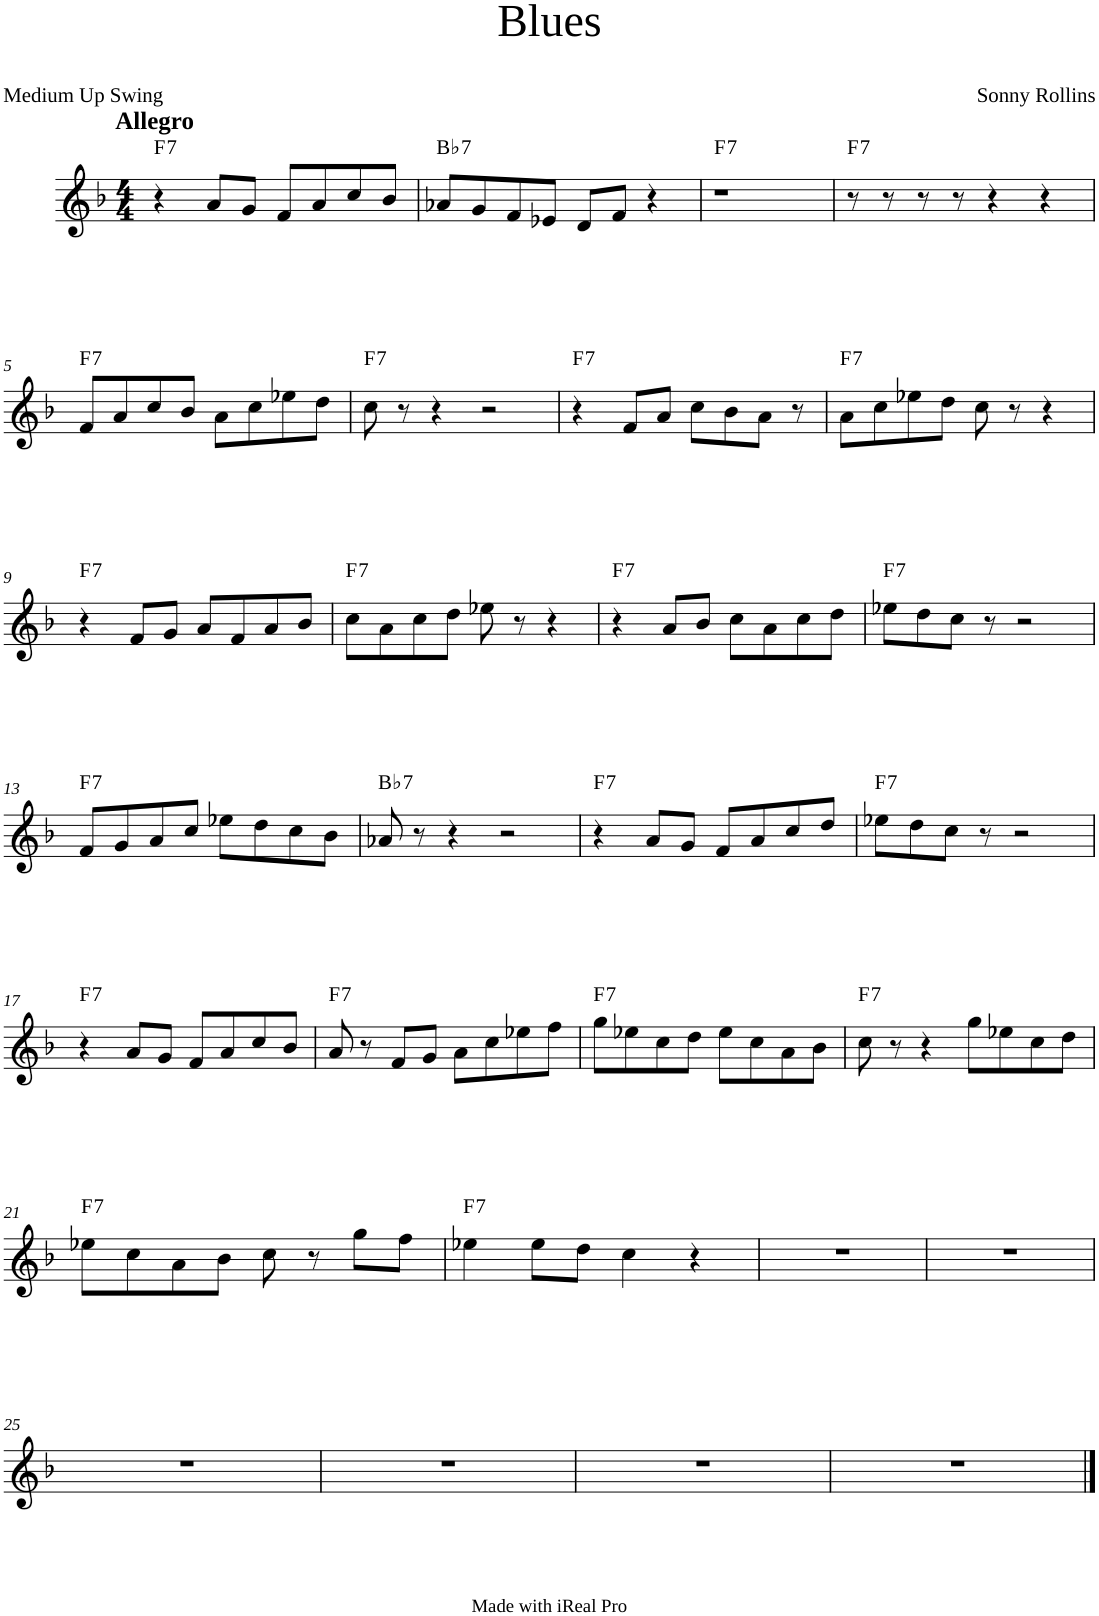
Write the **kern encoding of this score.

**kern	**harte
*part1	*part1
*staff1	*
*I"Lead sheet	*
*clefG2	*
*k[b-]	*
*F:	*
*M4/4	*
=1	=1
!LO:TX:a:B:t=Allegro	!LO:H:kt=7
4r	F:7
8a/L	.
8g/J	.
8f/L	.
8a/	.
8cc/	.
8b-/J	.
=2	=2
!	!LO:H:kt=7
8a-X/L	Bb:7
8g/	.
8f/	.
8e-X/J	.
8d/L	.
8f/J	.
4r	.
=3	=3
!	!LO:H:kt=7
1r	F:7
=4	=4
!	!LO:H:kt=7
8r	F:7
8r	.
8r	.
8r	.
4r	.
4r	.
!!LO:LB:g=z
=5	=5
!	!LO:H:kt=7
8f/L	F:7
8a/	.
8cc/	.
8b-/J	.
8a\L	.
8cc\	.
8ee-X\	.
8dd\J	.
=6	=6
!	!LO:H:kt=7
8cc\	F:7
8r	.
4r	.
2r	.
=7	=7
!	!LO:H:kt=7
4r	F:7
8f/L	.
8a/J	.
8cc\L	.
8b-\	.
8a\J	.
8r	.
=8	=8
!	!LO:H:kt=7
8a\L	F:7
8cc\	.
8ee-X\	.
8dd\J	.
8cc\	.
8r	.
4r	.
!!LO:LB:g=z
=9	=9
!	!LO:H:kt=7
4r	F:7
8f/L	.
8g/J	.
8a/L	.
8f/	.
8a/	.
8b-/J	.
=10	=10
!	!LO:H:kt=7
8cc\L	F:7
8a\	.
8cc\	.
8dd\J	.
8ee-X\	.
8r	.
4r	.
=11	=11
!	!LO:H:kt=7
4r	F:7
8a/L	.
8b-/J	.
8cc\L	.
8a\	.
8cc\	.
8dd\J	.
=12	=12
!	!LO:H:kt=7
8ee-X\L	F:7
8dd\	.
8cc\J	.
8r	.
2r	.
!!LO:LB:g=z
=13	=13
!	!LO:H:kt=7
8f/L	F:7
8g/	.
8a/	.
8cc/J	.
8ee-X\L	.
8dd\	.
8cc\	.
8b-\J	.
=14	=14
!	!LO:H:kt=7
8a-X/	Bb:7
8r	.
4r	.
2r	.
=15	=15
!	!LO:H:kt=7
4r	F:7
8a/L	.
8g/J	.
8f/L	.
8a/	.
8cc/	.
8dd/J	.
=16	=16
!	!LO:H:kt=7
8ee-X\L	F:7
8dd\	.
8cc\J	.
8r	.
2r	.
!!LO:LB:g=z
=17	=17
!	!LO:H:kt=7
4r	F:7
8a/L	.
8g/J	.
8f/L	.
8a/	.
8cc/	.
8b-/J	.
=18	=18
!	!LO:H:kt=7
8a/	F:7
8r	.
8f/L	.
8g/J	.
8a\L	.
8cc\	.
8ee-X\	.
8ff\J	.
=19	=19
!	!LO:H:kt=7
8gg\L	F:7
8ee-X\	.
8cc\	.
8dd\J	.
8ee-\L	.
8cc\	.
8a\	.
8b-\J	.
=20	=20
!	!LO:H:kt=7
8cc\	F:7
8r	.
4r	.
8gg\L	.
8ee-X\	.
8cc\	.
8dd\J	.
!!LO:LB:g=z
=21	=21
!	!LO:H:kt=7
8ee-X\L	F:7
8cc\	.
8a\	.
8b-\J	.
8cc\	.
8r	.
8gg\L	.
8ff\J	.
=22	=22
!	!LO:H:kt=7
4ee-X\	F:7
8ee-\L	.
8dd\J	.
4cc\	.
4r	.
=23	=23
1r	.
=24	=24
1r	.
!!LO:LB:g=z
=25	=25
1r	.
=26	=26
1r	.
=27	=27
1r	.
=28	=28
1r	.
==	==
*-	*-
